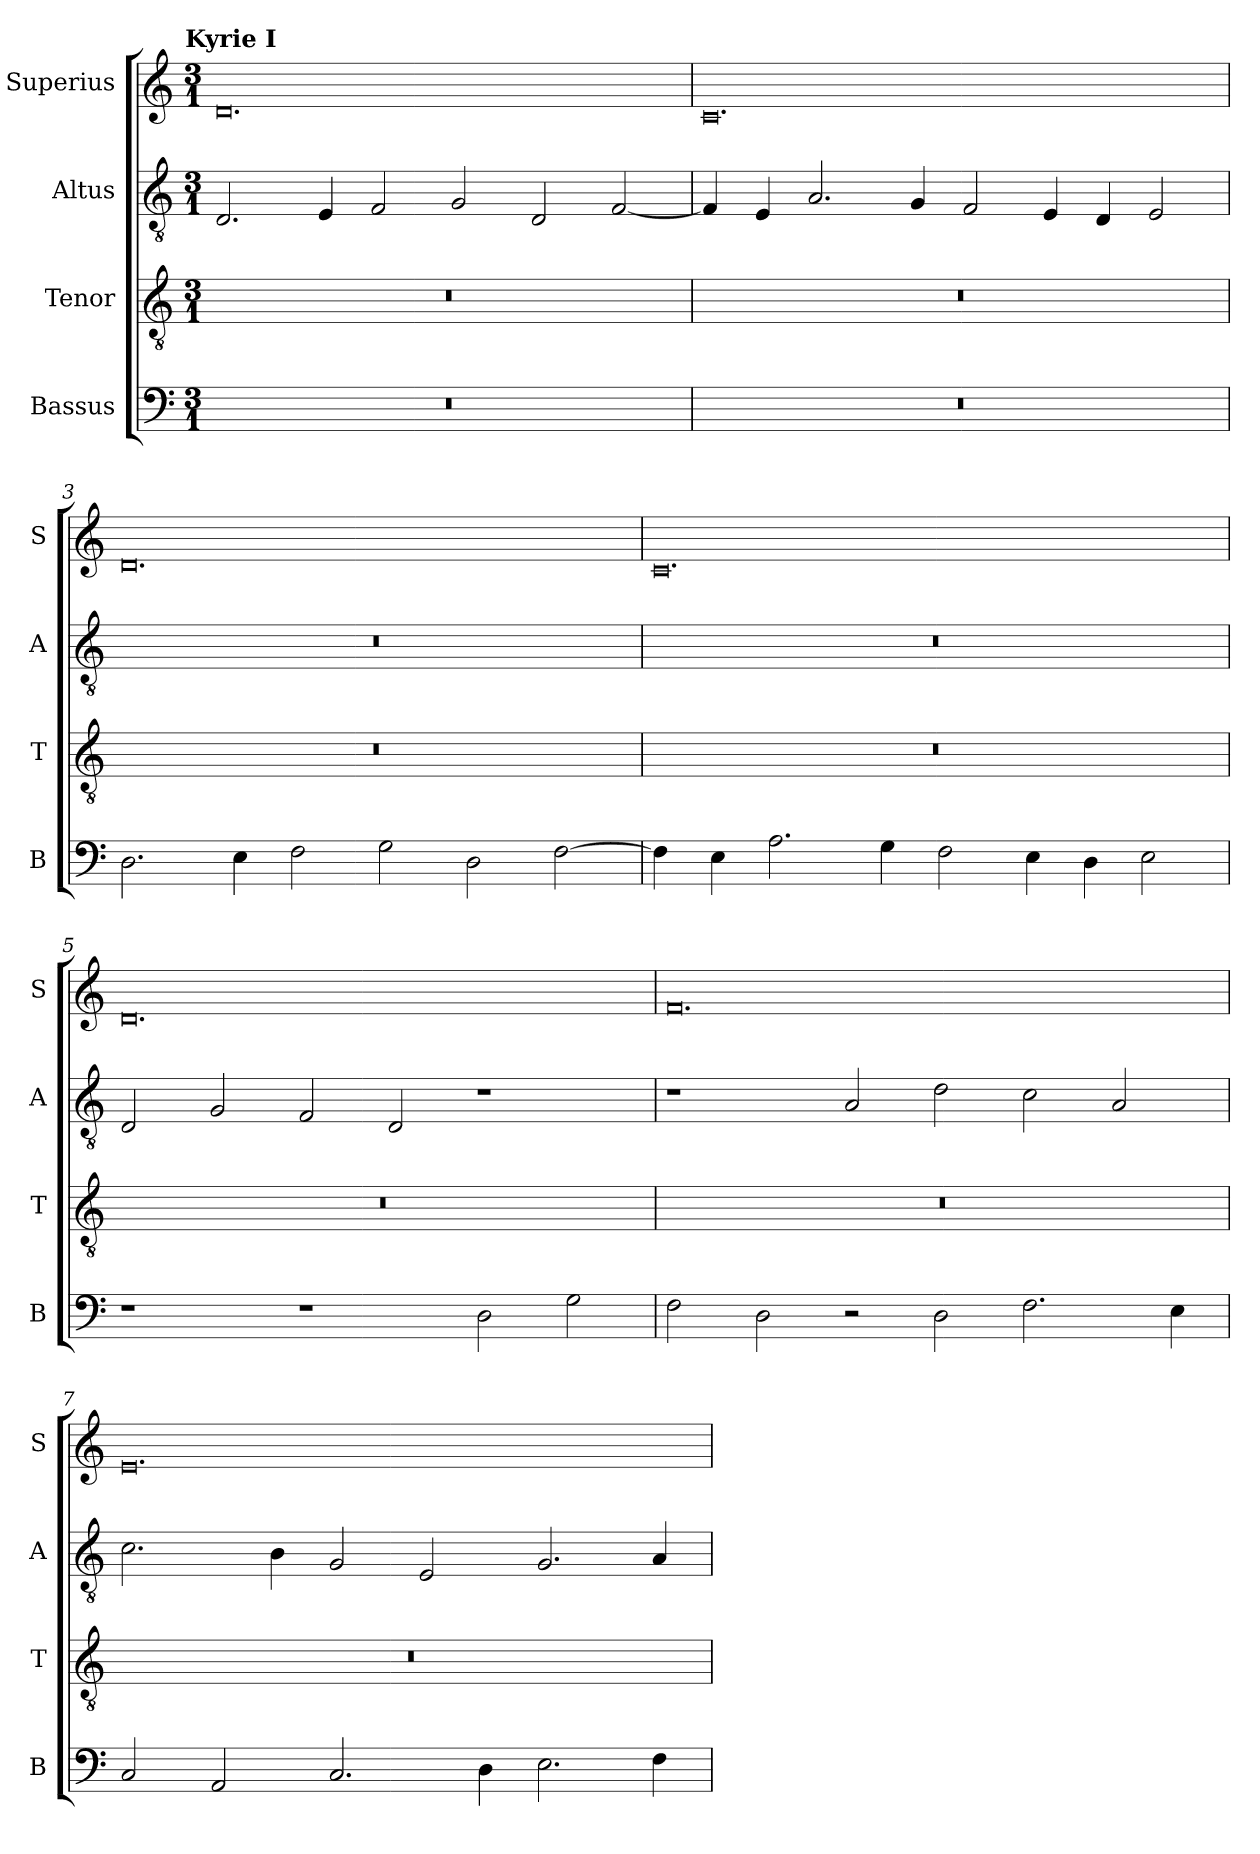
**kern	**kern	**kern	**kern
*part4	*part3	*part2	*part1
*staff4	*staff3	*staff2	*staff1
*I"Bassus	*I"Tenor	*I"Altus	*I"Superius
*I'B	*I'T	*I'A	*I'S
*clefF4	*clefGv2	*clefGv2	*clefG2
*k[]	*k[]	*k[]	*k[]
!!LO:TX:omd:t=Kyrie I
*M3/1	*M3/1	*M3/1	*M3/1
=1	=1	=1	=1
0.r	0.r	2.D/	0.d
.	.	4E/	.
.	.	2F/	.
.	.	2G/	.
.	.	2D/	.
.	.	[2F/	.
=2	=2	=2	=2
0.r	0.r	4F/]	0.c
.	.	4E/	.
.	.	2.A/	.
.	.	4G/	.
.	.	2F/	.
.	.	4E/	.
.	.	4D/	.
.	.	2E/	.
=3	=3	=3	=3
2.D\	0.r	0.r	0.d
4E\	.	.	.
2F\	.	.	.
2G\	.	.	.
2D\	.	.	.
[2F\	.	.	.
=4	=4	=4	=4
4F\]	0.r	0.r	0.c
4E\	.	.	.
2.A\	.	.	.
4G\	.	.	.
2F\	.	.	.
4E\	.	.	.
4D\	.	.	.
2E\	.	.	.
=5	=5	=5	=5
1r	0.r	2D/	0.d
.	.	2G/	.
1r	.	2F/	.
.	.	2D/	.
2D\	.	1r	.
2G\	.	.	.
=6	=6	=6	=6
2F\	0.r	1r	0.f
2D\	.	.	.
2r	.	2A/	.
2D\	.	2d\	.
2.F\	.	2c\	.
.	.	2A/	.
4E\	.	.	.
=7	=7	=7	=7
2C/	0.r	2.c\	0.e
2AA/	.	.	.
.	.	4B\	.
2.C/	.	2G/	.
.	.	2E/	.
4D\	.	.	.
2.E\	.	2.G/	.
4F\	.	4A/	.
=	=	=	=
*-	*-	*-	*-
